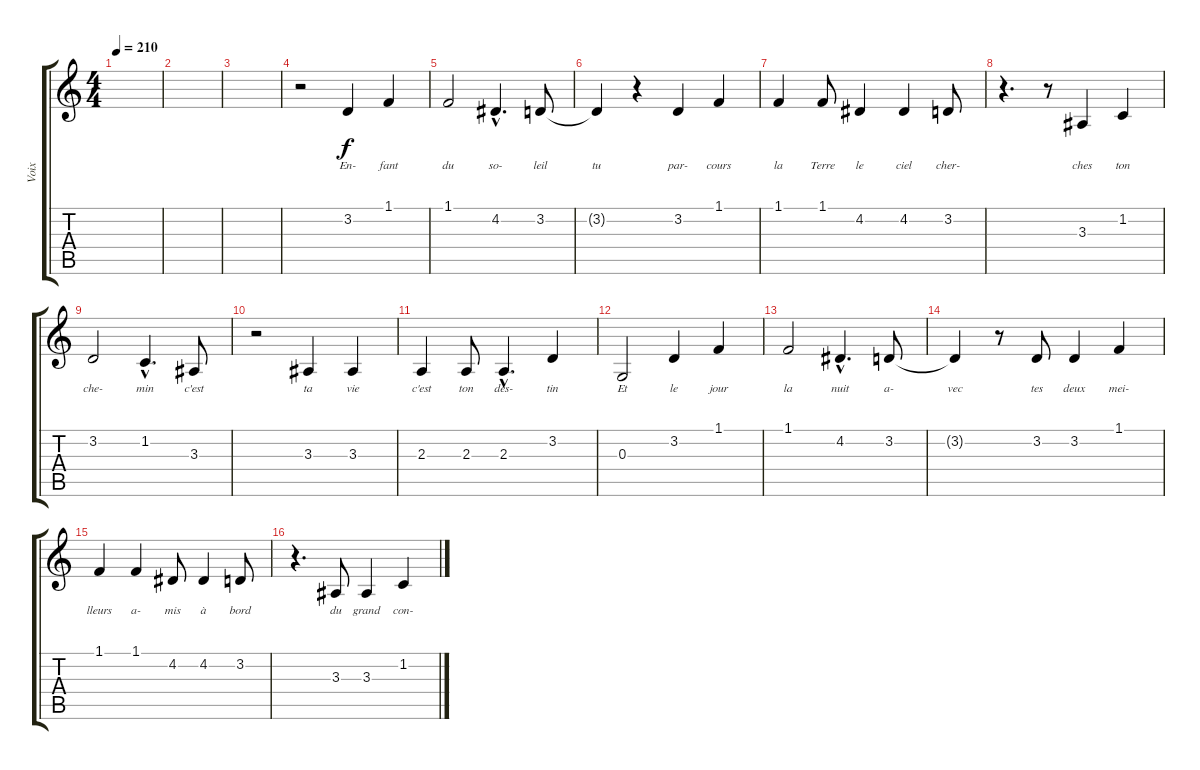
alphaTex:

\track ("Voix" "Voix") {instrument voiceoohs}
\staff {score tabs}
\tuning (E4 B3 G3 D3 A2 E2) {hide}
\ts (4 4)
\tempo 210
\clef g2
\ks c
|
|
|
r.2 3.2.4{lyrics (0 "En-") lyrics (1 "") lyrics (2 "") lyrics (3 "") lyrics (4 "")} 1.1.4{lyrics (0 "fant") lyrics (1 "") lyrics (2 "") lyrics (3 "") lyrics (4 "")} |
1.1.2{lyrics (0 "du") lyrics (1 "") lyrics (2 "") lyrics (3 "") lyrics (4 "")} 4.2{hac}.4{d lyrics (0 "so-") lyrics (1 "") lyrics (2 "") lyrics (3 "") lyrics (4 "")} 3.2.8{lyrics (0 "leil") lyrics (1 "") lyrics (2 "") lyrics (3 "") lyrics (4 "")} |
3.2{t}.4{lyrics (0 "tu") lyrics (1 "") lyrics (2 "") lyrics (3 "") lyrics (4 "")} r.4 3.2.4{lyrics (0 "par-") lyrics (1 "") lyrics (2 "") lyrics (3 "") lyrics (4 "")} 1.1.4{lyrics (0 "cours") lyrics (1 "") lyrics (2 "") lyrics (3 "") lyrics (4 "")} |
1.1.4{lyrics (0 "la") lyrics (1 "") lyrics (2 "") lyrics (3 "") lyrics (4 "")} 1.1.8{lyrics (0 "Terre") lyrics (1 "") lyrics (2 "") lyrics (3 "") lyrics (4 "")} 4.2.4{lyrics (0 "le") lyrics (1 "") lyrics (2 "") lyrics (3 "") lyrics (4 "")} 4.2.4{lyrics (0 "ciel") lyrics (1 "") lyrics (2 "") lyrics (3 "") lyrics (4 "")} 3.2.8{lyrics (0 "cher-") lyrics (1 "") lyrics (2 "") lyrics (3 "") lyrics (4 "")} |
r.4{d} r.8 3.3.4{lyrics (0 "ches") lyrics (1 "") lyrics (2 "") lyrics (3 "") lyrics (4 "")} 1.2.4{lyrics (0 "ton") lyrics (1 "") lyrics (2 "") lyrics (3 "") lyrics (4 "")} |
3.2.2{lyrics (0 "che-") lyrics (1 "") lyrics (2 "") lyrics (3 "") lyrics (4 "")} 1.2{hac}.4{d lyrics (0 "min") lyrics (1 "") lyrics (2 "") lyrics (3 "") lyrics (4 "")} 3.3.8{lyrics (0 "c'est") lyrics (1 "") lyrics (2 "") lyrics (3 "") lyrics (4 "")} |
r.2 3.3.4{lyrics (0 "ta") lyrics (1 "") lyrics (2 "") lyrics (3 "") lyrics (4 "")} 3.3.4{lyrics (0 "vie") lyrics (1 "") lyrics (2 "") lyrics (3 "") lyrics (4 "")} |
2.3.4{lyrics (0 "c'est") lyrics (1 "") lyrics (2 "") lyrics (3 "") lyrics (4 "")} 2.3.8{lyrics (0 "ton") lyrics (1 "") lyrics (2 "") lyrics (3 "") lyrics (4 "")} 2.3{hac}.4{d lyrics (0 "des-") lyrics (1 "") lyrics (2 "") lyrics (3 "") lyrics (4 "")} 3.2.4{lyrics (0 "tin") lyrics (1 "") lyrics (2 "") lyrics (3 "") lyrics (4 "")} |
0.3.2{lyrics (0 "Et") lyrics (1 "") lyrics (2 "") lyrics (3 "") lyrics (4 "")} 3.2.4{lyrics (0 "le") lyrics (1 "") lyrics (2 "") lyrics (3 "") lyrics (4 "")} 1.1.4{lyrics (0 "jour") lyrics (1 "") lyrics (2 "") lyrics (3 "") lyrics (4 "")} |
1.1.2{lyrics (0 "la") lyrics (1 "") lyrics (2 "") lyrics (3 "") lyrics (4 "")} 4.2{hac}.4{d lyrics (0 "nuit") lyrics (1 "") lyrics (2 "") lyrics (3 "") lyrics (4 "")} 3.2.8{lyrics (0 "a-") lyrics (1 "") lyrics (2 "") lyrics (3 "") lyrics (4 "")} |
3.2{t}.4{lyrics (0 "vec") lyrics (1 "") lyrics (2 "") lyrics (3 "") lyrics (4 "")} r.8 3.2.8{lyrics (0 "tes") lyrics (1 "") lyrics (2 "") lyrics (3 "") lyrics (4 "")} 3.2.4{lyrics (0 "deux") lyrics (1 "") lyrics (2 "") lyrics (3 "") lyrics (4 "")} 1.1.4{lyrics (0 "mei-") lyrics (1 "") lyrics (2 "") lyrics (3 "") lyrics (4 "")} |
1.1.4{lyrics (0 "lleurs") lyrics (1 "") lyrics (2 "") lyrics (3 "") lyrics (4 "")} 1.1.4{lyrics (0 "a-") lyrics (1 "") lyrics (2 "") lyrics (3 "") lyrics (4 "")} 4.2.8{lyrics (0 "mis") lyrics (1 "") lyrics (2 "") lyrics (3 "") lyrics (4 "")} 4.2.4{lyrics (0 "à") lyrics (1 "") lyrics (2 "") lyrics (3 "") lyrics (4 "")} 3.2.8{lyrics (0 "bord") lyrics (1 "") lyrics (2 "") lyrics (3 "") lyrics (4 "")} |
r.4{d} 3.3.8{lyrics (0 "du") lyrics (1 "") lyrics (2 "") lyrics (3 "") lyrics (4 "")} 3.3.4{lyrics (0 "grand") lyrics (1 "") lyrics (2 "") lyrics (3 "") lyrics (4 "")} 1.2.4{lyrics (0 "con-") lyrics (1 "") lyrics (2 "") lyrics (3 "") lyrics (4 "")}
